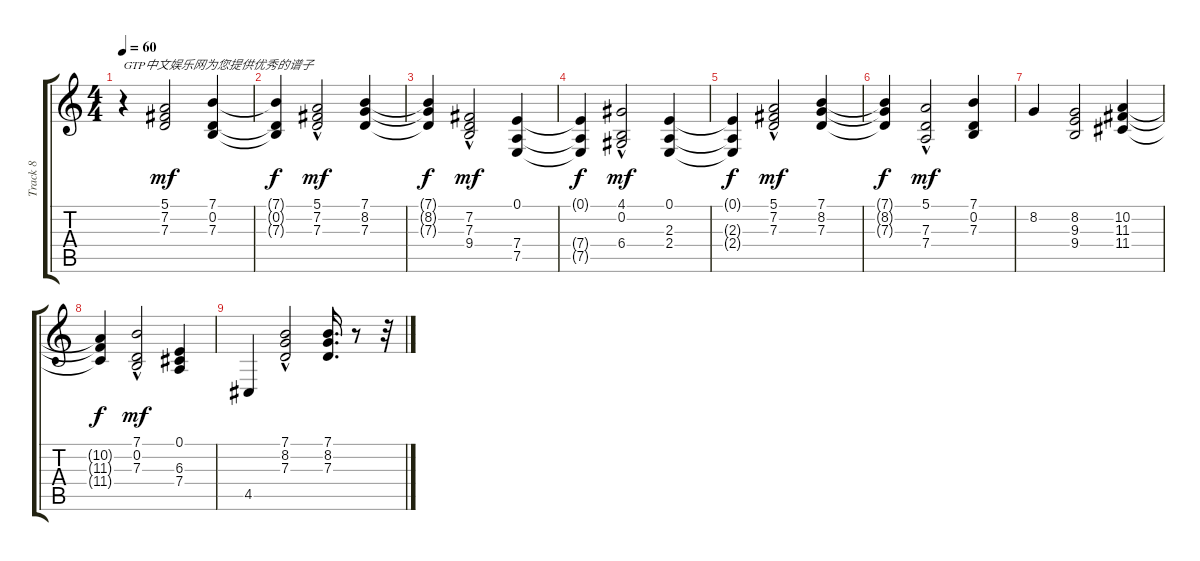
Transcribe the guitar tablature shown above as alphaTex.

\track ("Track 8" "Track 8") {instrument pad2warm}
\staff {score tabs}
\tuning (E4 B3 G3 D3 A2 E2) {hide}
\ts (4 4)
\tempo 60
\clef g2
\ks c
r.4{txt "GTP中文娱乐网为您提供优秀的谱子" dy mf instrument pad2warm} (5.1 7.2 7.3).2 (7.1 0.2 7.3).4 |
(7.1{t} 0.2{t} 7.3{t}).4{dy f} (5.1 7.2{hac} 7.3{hac}).2{dy mf} (7.1 8.2 7.3).4 |
(7.1{t} 8.2{t} 7.3{t}).4{dy f} (7.2 7.3{hac} 9.4{hac}).2{dy mf} (0.1 7.4 7.5).4 |
(0.1{t} 7.4{t} 7.5{t}).4{dy f} (4.1 0.2{hac} 6.4{hac}).2{dy mf} (0.1 2.3 2.4).4 |
(0.1{t} 2.3{t} 2.4{t}).4{dy f} (5.1 7.2{hac} 7.3{hac}).2{dy mf} (7.1 8.2 7.3).4 |
(7.1{t} 8.2{t} 7.3{t}).4{dy f} (5.1 7.3{hac} 7.4{hac}).2{dy mf} (7.1 0.2 7.3).4 |
8.2.4 (8.2 9.3 9.4).2 (10.2 11.3 11.4).4 |
(10.2{t} 11.3{t} 11.4{t}).4{dy f} (7.1 0.2{hac} 7.3{hac}).2{dy mf} (0.1 6.3 7.4).4 |
4.5.4 (7.1 8.2{hac} 7.3{hac}).2 (7.1 8.2 7.3).16{d} r.8 r.32
